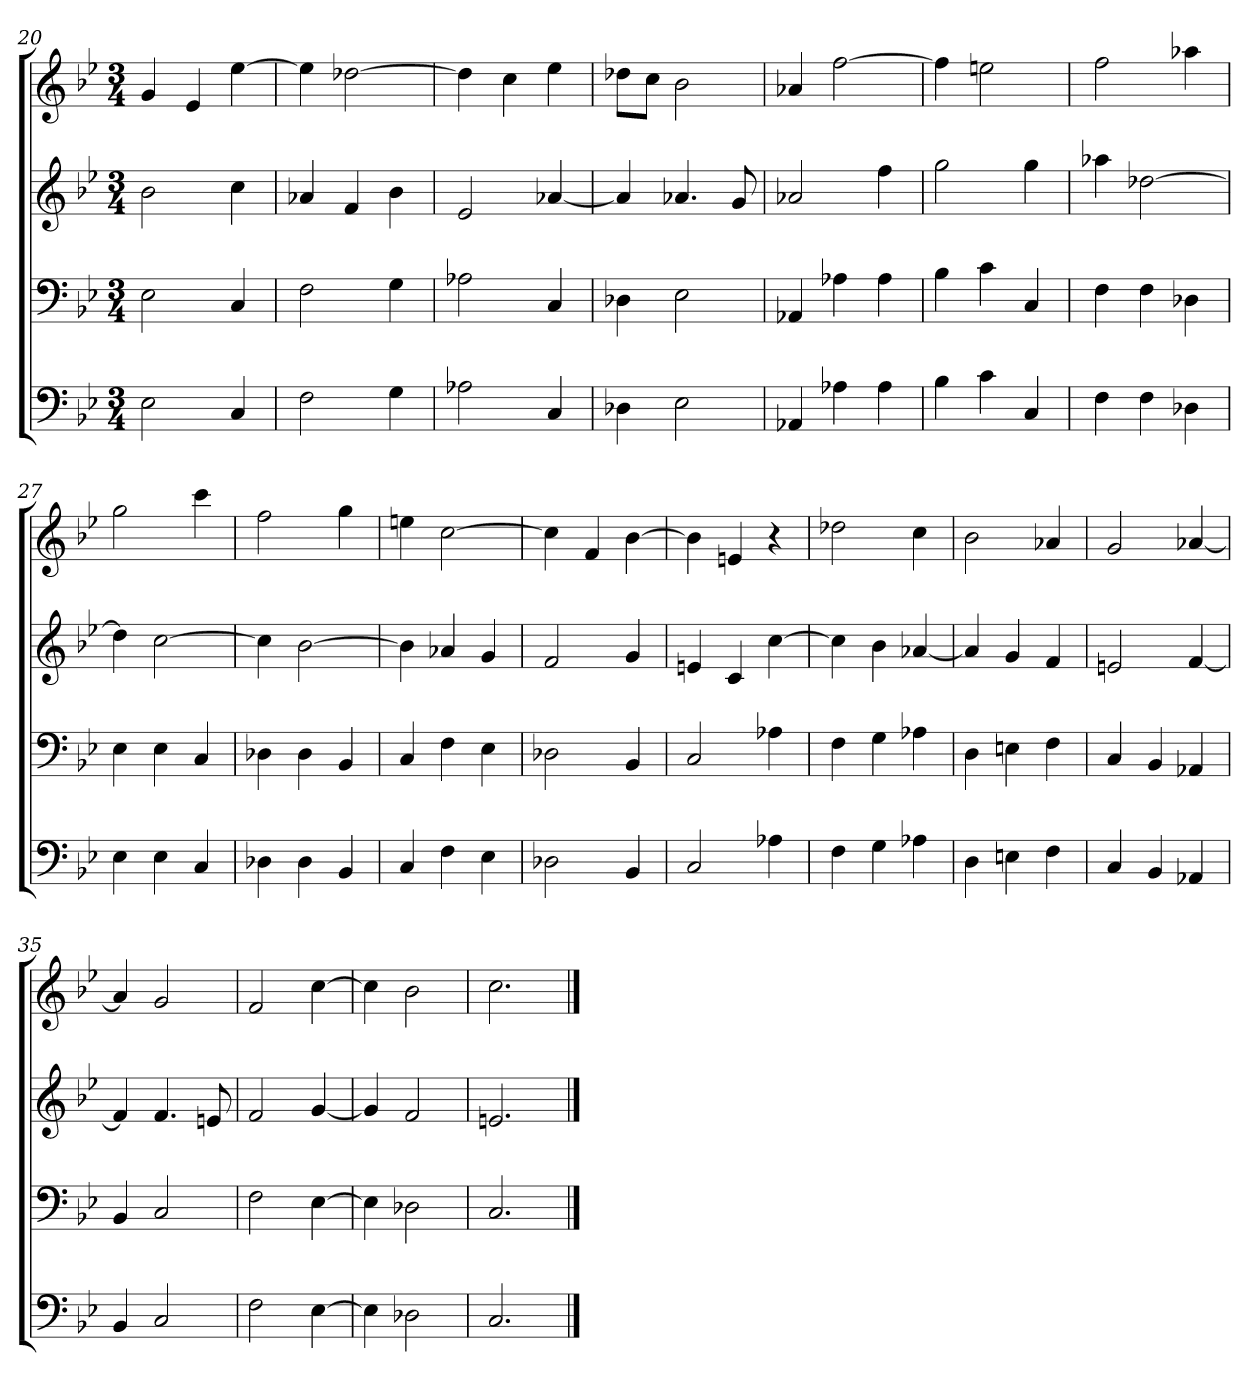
**kern	**kern	**kern	**kern
*part4	*part3	*part2	*part1
*staff4	*staff3	*staff2	*staff1
*k[b-e-]	*k[b-e-]	*k[b-e-]	*k[b-e-]
*B-:	*B-:	*B-:	*B-:
*M3/4	*M3/4	*M3/4	*M3/4
=20	=20	=20	=20
2E-	2E-	2b-	4g
.	.	.	4e-
4C	4C	4cc	[4ee-
=21	=21	=21	=21
2F	2F	4a-X	4ee-]
.	.	4f	[2dd-X
4G	4G	4b-	.
=22	=22	=22	=22
2A-X	2A-X	2e-	4dd-]
.	.	.	4cc
4C	4C	[4a-X	4ee-
=23	=23	=23	=23
4D-X	4D-X	4a-]	8dd-XL
.	.	.	8ccJ
2E-	2E-	4.a-X	2b-
.	.	8g	.
=24	=24	=24	=24
4AA-X	4AA-X	2a-X	4a-X
4A-X	4A-X	.	[2ff
4A-	4A-	4ff	.
=25	=25	=25	=25
4B-	4B-	2gg	4ff]
4c	4c	.	2een
4C	4C	4gg	.
=26	=26	=26	=26
4F	4F	4aa-X	2ff
4F	4F	[2dd-X	.
4D-X	4D-X	.	4aa-X
=27	=27	=27	=27
4E-	4E-	4dd-]	2gg
4E-	4E-	[2cc	.
4C	4C	.	4ccc
=28	=28	=28	=28
4D-X	4D-X	4cc]	2ff
4D-	4D-	[2b-	.
4BB-	4BB-	.	4gg
=29	=29	=29	=29
4C	4C	4b-]	4een
4F	4F	4a-X	[2cc
4E-	4E-	4g	.
=30	=30	=30	=30
2D-X	2D-X	2f	4cc]
.	.	.	4f
4BB-	4BB-	4g	[4b-
=31	=31	=31	=31
2C	2C	4en	4b-]
.	.	4c	4en
4A-X	4A-X	[4cc	4r
=32	=32	=32	=32
4F	4F	4cc]	2dd-X
4G	4G	4b-	.
4A-X	4A-X	[4a-X	4cc
=33	=33	=33	=33
4D	4D	4a-]	2b-
4En	4En	4g	.
4F	4F	4f	4a-X
=34	=34	=34	=34
4C	4C	2en	2g
4BB-	4BB-	.	.
4AA-X	4AA-X	[4f	[4a-X
=35	=35	=35	=35
4BB-	4BB-	4f]	4a-]
2C	2C	4.f	2g
.	.	8en	.
=36	=36	=36	=36
2F	2F	2f	2f
[4E-	[4E-	[4g	[4cc
=37	=37	=37	=37
4E-]	4E-]	4g]	4cc]
2D-X	2D-X	2f	2b-
=38	=38	=38	=38
2.C	2.C	2.en	2.cc
==	==	==	==
*-	*-	*-	*-
